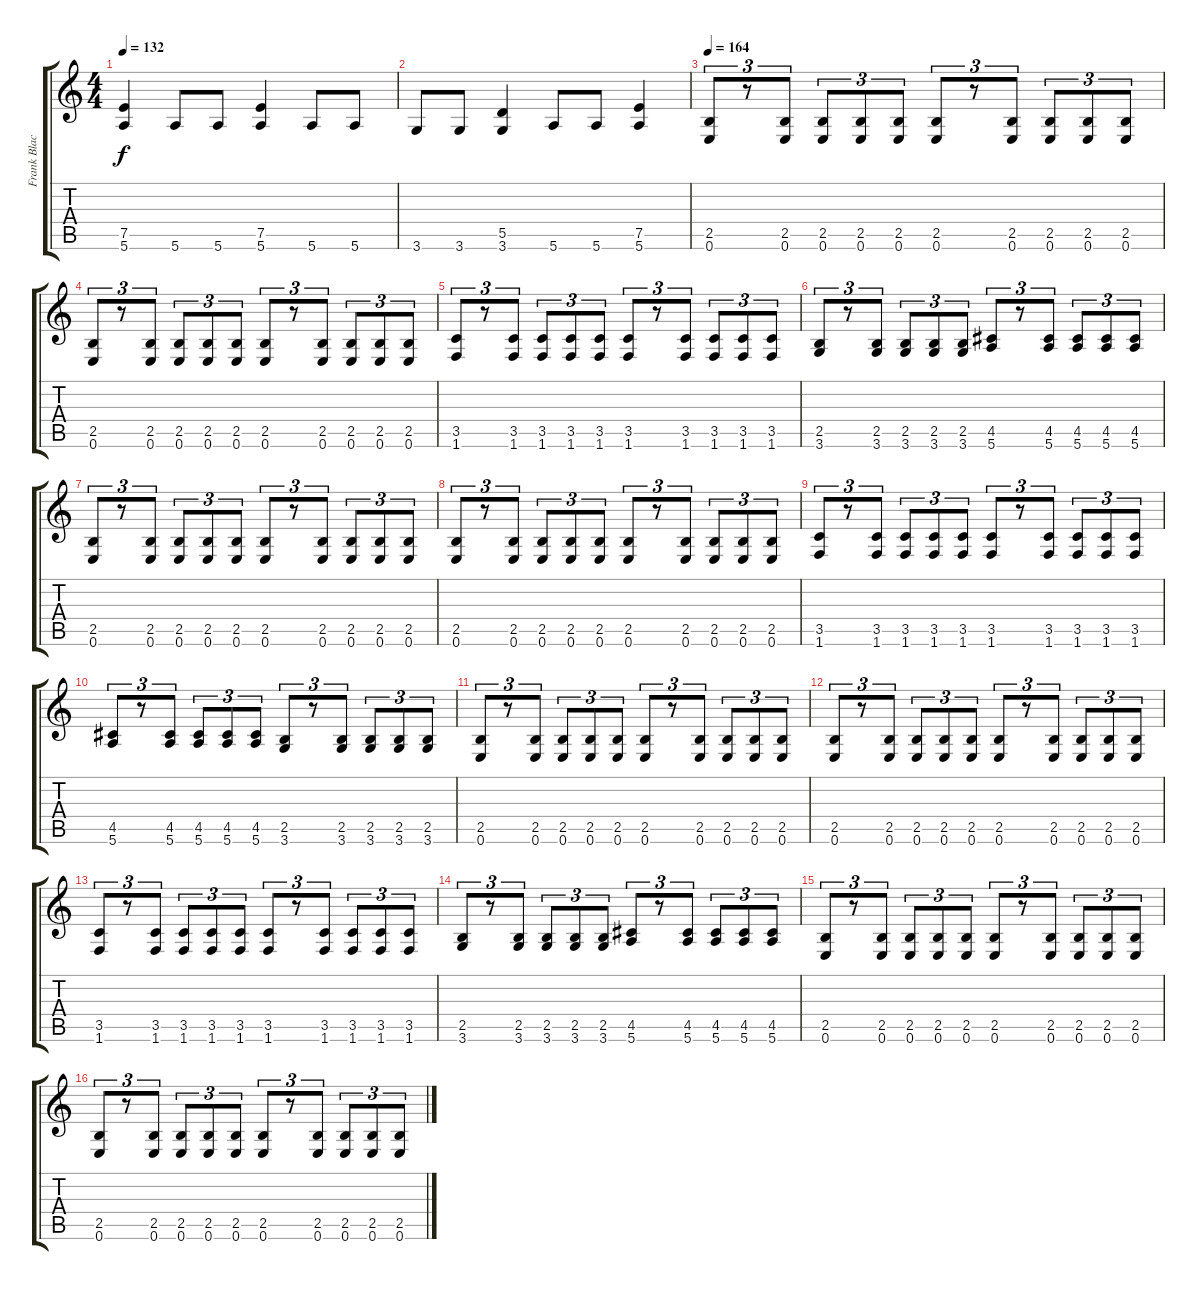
\track ("Frank Blackfire" "Frank Blac") {instrument distortionguitar}
\staff {score tabs}
\tuning (E4 B3 G3 D3 A2 E2) {hide}
\ts (4 4)
\tempo 132
\clef g2
\ks c
(7.5 5.6).4{dy f} 5.6.8 5.6.8 (7.5 5.6).4 5.6.8 5.6.8 |
3.6.8 3.6.8 (5.5 3.6).4 5.6.8 5.6.8 (7.5 5.6).4 |
\tempo 164
(2.5 0.6).8{tu (3 2)} r.8{tu (3 2)} (2.5 0.6).8{tu (3 2)} (2.5 0.6).8{tu (3 2)} (2.5 0.6).8{tu (3 2)} (2.5 0.6).8{tu (3 2)} (2.5 0.6).8{tu (3 2)} r.8{tu (3 2)} (2.5 0.6).8{tu (3 2)} (2.5 0.6).8{tu (3 2)} (2.5 0.6).8{tu (3 2)} (2.5 0.6).8{tu (3 2)} |
(2.5 0.6).8{tu (3 2)} r.8{tu (3 2)} (2.5 0.6).8{tu (3 2)} (2.5 0.6).8{tu (3 2)} (2.5 0.6).8{tu (3 2)} (2.5 0.6).8{tu (3 2)} (2.5 0.6).8{tu (3 2)} r.8{tu (3 2)} (2.5 0.6).8{tu (3 2)} (2.5 0.6).8{tu (3 2)} (2.5 0.6).8{tu (3 2)} (2.5 0.6).8{tu (3 2)} |
(3.5 1.6).8{tu (3 2)} r.8{tu (3 2)} (3.5 1.6).8{tu (3 2)} (3.5 1.6).8{tu (3 2)} (3.5 1.6).8{tu (3 2)} (3.5 1.6).8{tu (3 2)} (3.5 1.6).8{tu (3 2)} r.8{tu (3 2)} (3.5 1.6).8{tu (3 2)} (3.5 1.6).8{tu (3 2)} (3.5 1.6).8{tu (3 2)} (3.5 1.6).8{tu (3 2)} |
(2.5 3.6).8{tu (3 2)} r.8{tu (3 2)} (2.5 3.6).8{tu (3 2)} (2.5 3.6).8{tu (3 2)} (2.5 3.6).8{tu (3 2)} (2.5 3.6).8{tu (3 2)} (4.5 5.6).8{tu (3 2)} r.8{tu (3 2)} (4.5 5.6).8{tu (3 2)} (4.5 5.6).8{tu (3 2)} (4.5 5.6).8{tu (3 2)} (4.5 5.6).8{tu (3 2)} |
(2.5 0.6).8{tu (3 2)} r.8{tu (3 2)} (2.5 0.6).8{tu (3 2)} (2.5 0.6).8{tu (3 2)} (2.5 0.6).8{tu (3 2)} (2.5 0.6).8{tu (3 2)} (2.5 0.6).8{tu (3 2)} r.8{tu (3 2)} (2.5 0.6).8{tu (3 2)} (2.5 0.6).8{tu (3 2)} (2.5 0.6).8{tu (3 2)} (2.5 0.6).8{tu (3 2)} |
(2.5 0.6).8{tu (3 2)} r.8{tu (3 2)} (2.5 0.6).8{tu (3 2)} (2.5 0.6).8{tu (3 2)} (2.5 0.6).8{tu (3 2)} (2.5 0.6).8{tu (3 2)} (2.5 0.6).8{tu (3 2)} r.8{tu (3 2)} (2.5 0.6).8{tu (3 2)} (2.5 0.6).8{tu (3 2)} (2.5 0.6).8{tu (3 2)} (2.5 0.6).8{tu (3 2)} |
(3.5 1.6).8{tu (3 2)} r.8{tu (3 2)} (3.5 1.6).8{tu (3 2)} (3.5 1.6).8{tu (3 2)} (3.5 1.6).8{tu (3 2)} (3.5 1.6).8{tu (3 2)} (3.5 1.6).8{tu (3 2)} r.8{tu (3 2)} (3.5 1.6).8{tu (3 2)} (3.5 1.6).8{tu (3 2)} (3.5 1.6).8{tu (3 2)} (3.5 1.6).8{tu (3 2)} |
(4.5 5.6).8{tu (3 2)} r.8{tu (3 2)} (4.5 5.6).8{tu (3 2)} (4.5 5.6).8{tu (3 2)} (4.5 5.6).8{tu (3 2)} (4.5 5.6).8{tu (3 2)} (2.5 3.6).8{tu (3 2)} r.8{tu (3 2)} (2.5 3.6).8{tu (3 2)} (2.5 3.6).8{tu (3 2)} (2.5 3.6).8{tu (3 2)} (2.5 3.6).8{tu (3 2)} |
(2.5 0.6).8{tu (3 2)} r.8{tu (3 2)} (2.5 0.6).8{tu (3 2)} (2.5 0.6).8{tu (3 2)} (2.5 0.6).8{tu (3 2)} (2.5 0.6).8{tu (3 2)} (2.5 0.6).8{tu (3 2)} r.8{tu (3 2)} (2.5 0.6).8{tu (3 2)} (2.5 0.6).8{tu (3 2)} (2.5 0.6).8{tu (3 2)} (2.5 0.6).8{tu (3 2)} |
(2.5 0.6).8{tu (3 2)} r.8{tu (3 2)} (2.5 0.6).8{tu (3 2)} (2.5 0.6).8{tu (3 2)} (2.5 0.6).8{tu (3 2)} (2.5 0.6).8{tu (3 2)} (2.5 0.6).8{tu (3 2)} r.8{tu (3 2)} (2.5 0.6).8{tu (3 2)} (2.5 0.6).8{tu (3 2)} (2.5 0.6).8{tu (3 2)} (2.5 0.6).8{tu (3 2)} |
(3.5 1.6).8{tu (3 2)} r.8{tu (3 2)} (3.5 1.6).8{tu (3 2)} (3.5 1.6).8{tu (3 2)} (3.5 1.6).8{tu (3 2)} (3.5 1.6).8{tu (3 2)} (3.5 1.6).8{tu (3 2)} r.8{tu (3 2)} (3.5 1.6).8{tu (3 2)} (3.5 1.6).8{tu (3 2)} (3.5 1.6).8{tu (3 2)} (3.5 1.6).8{tu (3 2)} |
(2.5 3.6).8{tu (3 2)} r.8{tu (3 2)} (2.5 3.6).8{tu (3 2)} (2.5 3.6).8{tu (3 2)} (2.5 3.6).8{tu (3 2)} (2.5 3.6).8{tu (3 2)} (4.5 5.6).8{tu (3 2)} r.8{tu (3 2)} (4.5 5.6).8{tu (3 2)} (4.5 5.6).8{tu (3 2)} (4.5 5.6).8{tu (3 2)} (4.5 5.6).8{tu (3 2)} |
(2.5 0.6).8{tu (3 2)} r.8{tu (3 2)} (2.5 0.6).8{tu (3 2)} (2.5 0.6).8{tu (3 2)} (2.5 0.6).8{tu (3 2)} (2.5 0.6).8{tu (3 2)} (2.5 0.6).8{tu (3 2)} r.8{tu (3 2)} (2.5 0.6).8{tu (3 2)} (2.5 0.6).8{tu (3 2)} (2.5 0.6).8{tu (3 2)} (2.5 0.6).8{tu (3 2)} |
(2.5 0.6).8{tu (3 2)} r.8{tu (3 2)} (2.5 0.6).8{tu (3 2)} (2.5 0.6).8{tu (3 2)} (2.5 0.6).8{tu (3 2)} (2.5 0.6).8{tu (3 2)} (2.5 0.6).8{tu (3 2)} r.8{tu (3 2)} (2.5 0.6).8{tu (3 2)} (2.5 0.6).8{tu (3 2)} (2.5 0.6).8{tu (3 2)} (2.5 0.6).8{tu (3 2)}
